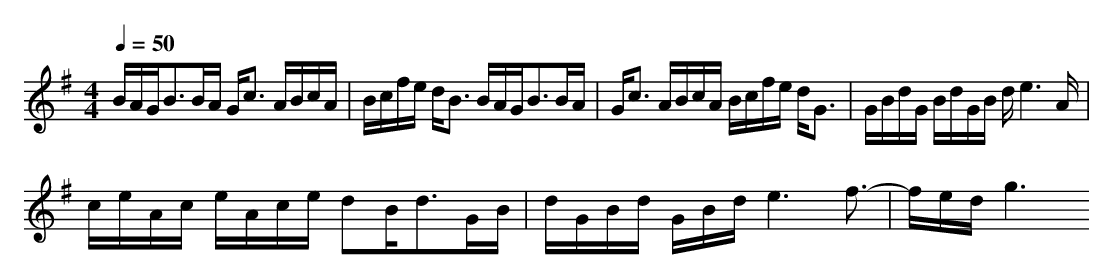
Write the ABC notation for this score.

X:1
T:
M: 4/4
L: 1/8
Q:1/4=50
K:G % 1 sharps
B/2A/2G<BB/2A/2 G<c A/2B/2c/2A/2|B/2c/2f/2e/2 d<B B/2A/2G<BB/2A/2|G<c A/2B/2c/2A/2 B/2c/2f/2e/2 d<G|G/2B/2d/2G/2 B/2d/2G/2B/2 d/2e3A/2|
c/2e/2A/2c/2 e/2A/2c/2e/2 dB<dG/2B/2|d/2G/2B/2d/2 G/2B/2d/2e3f3/2-|f/2e/2d/2g3
